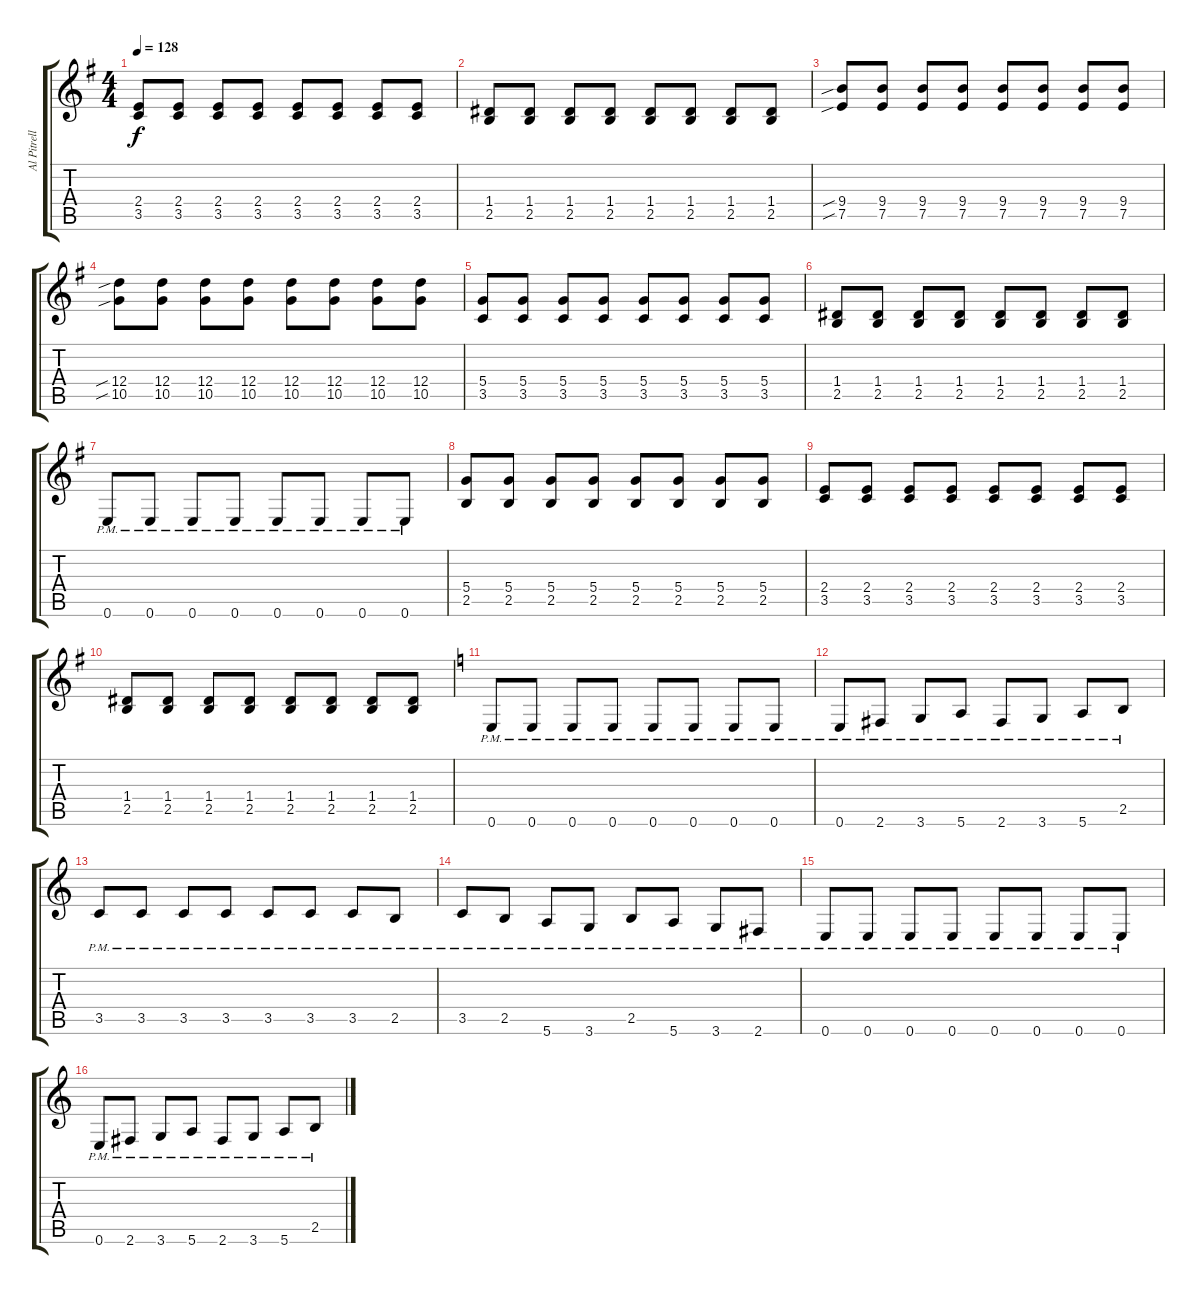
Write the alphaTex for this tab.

\track ("Al Pitrelli" "Al Pitrell") {instrument distortionguitar}
\staff {score tabs}
\tuning (E4 B3 G3 D3 A2 E2) {hide}
\ts (4 4)
\tempo 128
\clef g2
\ks g
(2.4 3.5).8{dy f} (2.4 3.5).8 (2.4 3.5).8 (2.4 3.5).8 (2.4 3.5).8 (2.4 3.5).8 (2.4 3.5).8 (2.4 3.5).8 |
(1.4 2.5).8 (1.4 2.5).8 (1.4 2.5).8 (1.4 2.5).8 (1.4 2.5).8 (1.4 2.5).8 (1.4 2.5).8 (1.4 2.5).8 |
(9.4{sib} 7.5{sib}).8 (9.4 7.5).8 (9.4 7.5).8 (9.4 7.5).8 (9.4 7.5).8 (9.4 7.5).8 (9.4 7.5).8 (9.4 7.5).8 |
(12.4{sib} 10.5{sib}).8 (12.4 10.5).8 (12.4 10.5).8 (12.4 10.5).8 (12.4 10.5).8 (12.4 10.5).8 (12.4 10.5).8 (12.4 10.5).8 |
(5.4 3.5).8 (5.4 3.5).8 (5.4 3.5).8 (5.4 3.5).8 (5.4 3.5).8 (5.4 3.5).8 (5.4 3.5).8 (5.4 3.5).8 |
(1.4 2.5).8 (1.4 2.5).8 (1.4 2.5).8 (1.4 2.5).8 (1.4 2.5).8 (1.4 2.5).8 (1.4 2.5).8 (1.4 2.5).8 |
0.6{pm}.8 0.6{pm}.8 0.6{pm}.8 0.6{pm}.8 0.6{pm}.8 0.6{pm}.8 0.6{pm}.8 0.6{pm}.8 |
(5.4 2.5).8 (5.4 2.5).8 (5.4 2.5).8 (5.4 2.5).8 (5.4 2.5).8 (5.4 2.5).8 (5.4 2.5).8 (5.4 2.5).8 |
(2.4 3.5).8 (2.4 3.5).8 (2.4 3.5).8 (2.4 3.5).8 (2.4 3.5).8 (2.4 3.5).8 (2.4 3.5).8 (2.4 3.5).8 |
(1.4 2.5).8 (1.4 2.5).8 (1.4 2.5).8 (1.4 2.5).8 (1.4 2.5).8 (1.4 2.5).8 (1.4 2.5).8 (1.4 2.5).8 |
\ks c
0.6{pm}.8 0.6{pm}.8 0.6{pm}.8 0.6{pm}.8 0.6{pm}.8 0.6{pm}.8 0.6{pm}.8 0.6{pm}.8 |
0.6{pm}.8 2.6{pm}.8 3.6{pm}.8 5.6{pm}.8 2.6{pm}.8 3.6{pm}.8 5.6{pm}.8 2.5{pm}.8 |
3.5{pm}.8 3.5{pm}.8 3.5{pm}.8 3.5{pm}.8 3.5{pm}.8 3.5{pm}.8 3.5{pm}.8 2.5{pm}.8 |
3.5{pm}.8 2.5{pm}.8 5.6{pm}.8 3.6{pm}.8 2.5{pm}.8 5.6{pm}.8 3.6{pm}.8 2.6{pm}.8 |
0.6{pm}.8 0.6{pm}.8 0.6{pm}.8 0.6{pm}.8 0.6{pm}.8 0.6{pm}.8 0.6{pm}.8 0.6{pm}.8 |
0.6{pm}.8 2.6{pm}.8 3.6{pm}.8 5.6{pm}.8 2.6{pm}.8 3.6{pm}.8 5.6{pm}.8 2.5{pm}.8
